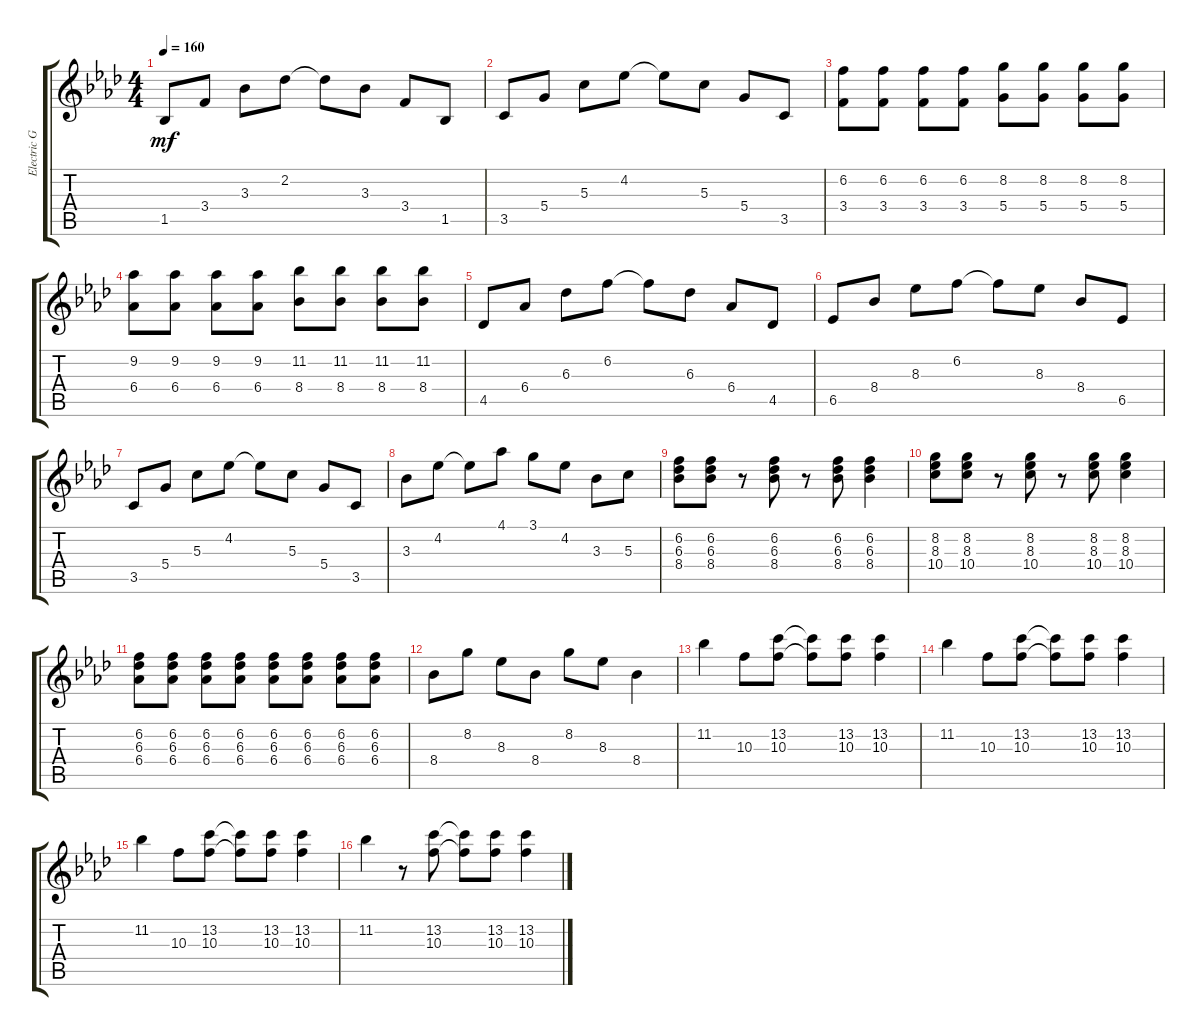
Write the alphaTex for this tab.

\track ("Electric Guitar" "Electric G") {instrument distortionguitar}
\staff {score tabs}
\tuning (E4 B3 G3 D3 A2 E2) {hide}
\ts (4 4)
\tempo 160
\clef g2
\ks ab
1.5.8{dy mf} 3.4.8 3.3.8 2.2.8 2.2{t}.8 3.3.8 3.4.8 1.5.8 |
3.5.8 5.4.8 5.3.8 4.2.8 4.2{t}.8 5.3.8 5.4.8 3.5.8 |
(6.2 3.4).8 (6.2 3.4).8 (6.2 3.4).8 (6.2 3.4).8 (8.2 5.4).8 (8.2 5.4).8 (8.2 5.4).8 (8.2 5.4).8 |
(9.2 6.4).8 (9.2 6.4).8 (9.2 6.4).8 (9.2 6.4).8 (11.2 8.4).8 (11.2 8.4).8 (11.2 8.4).8 (11.2 8.4).8 |
4.5.8 6.4.8 6.3.8 6.2.8 6.2{t}.8 6.3.8 6.4.8 4.5.8 |
6.5.8 8.4.8 8.3.8 6.2.8 6.2{t}.8 8.3.8 8.4.8 6.5.8 |
3.5.8 5.4.8 5.3.8 4.2.8 4.2{t}.8 5.3.8 5.4.8 3.5.8 |
3.3.8 4.2.8 4.2{t}.8 4.1.8 3.1.8 4.2.8 3.3.8 5.3.8 |
(6.2 6.3 8.4).8 (6.2 6.3 8.4).8 r.8 (6.2 6.3 8.4).8 r.8 (6.2 6.3 8.4).8 (6.2 6.3 8.4).4 |
(8.2 8.3 10.4).8 (8.2 8.3 10.4).8 r.8 (8.2 8.3 10.4).8 r.8 (8.2 8.3 10.4).8 (8.2 8.3 10.4).4 |
(6.2 6.3 6.4).8 (6.2 6.3 6.4).8 (6.2 6.3 6.4).8 (6.2 6.3 6.4).8 (6.2 6.3 6.4).8 (6.2 6.3 6.4).8 (6.2 6.3 6.4).8 (6.2 6.3 6.4).8 |
8.4.8 8.2.8 8.3.8 8.4.8 8.2.8 8.3.8 8.4.4 |
11.2.4 10.3.8 (13.2 10.3).8 (13.2{t} 10.3{t}).8 (13.2 10.3).8 (13.2 10.3).4 |
11.2.4 10.3.8 (13.2 10.3).8 (13.2{t} 10.3{t}).8 (13.2 10.3).8 (13.2 10.3).4 |
11.2.4 10.3.8 (13.2 10.3).8 (13.2{t} 10.3{t}).8 (13.2 10.3).8 (13.2 10.3).4 |
11.2.4 r.8 (13.2 10.3).8 (13.2{t} 10.3{t}).8 (13.2 10.3).8 (13.2 10.3).4
